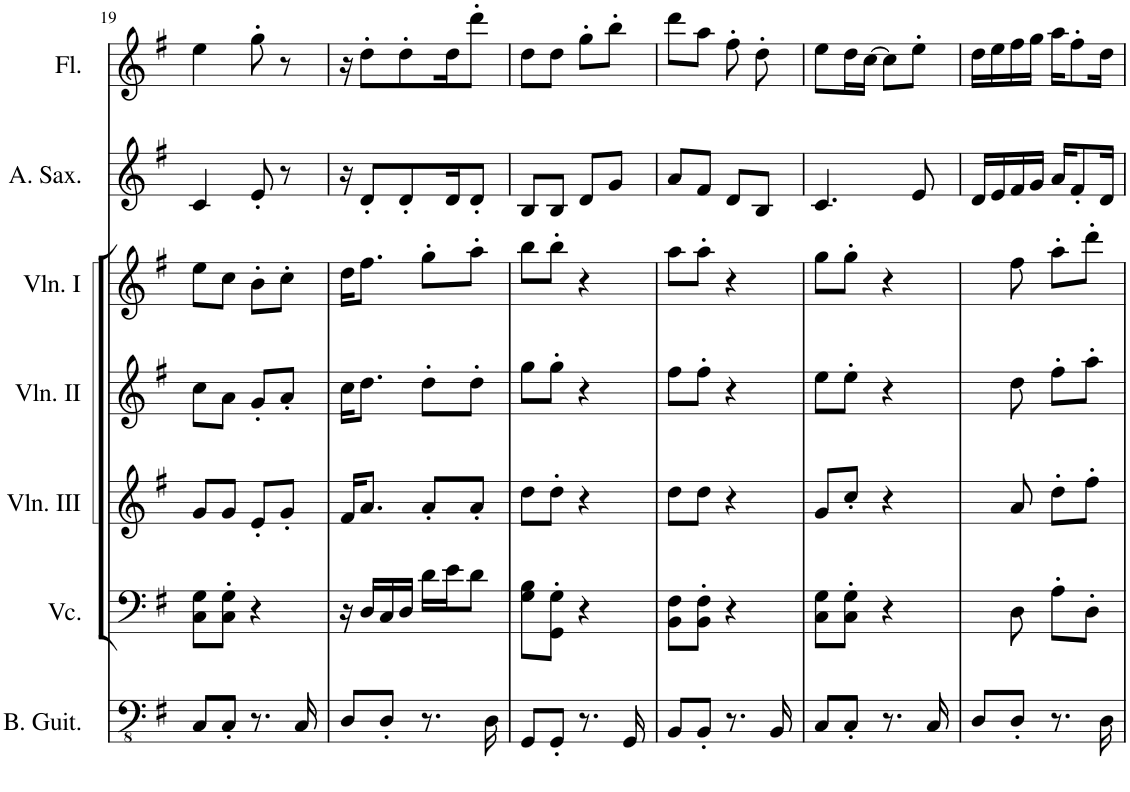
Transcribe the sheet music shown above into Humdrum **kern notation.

**kern	**kern	**kern	**kern	**kern	**kern	**kern
*part7	*part6	*part5	*part4	*part3	*part2	*part1
*staff7	*staff6	*staff5	*staff4	*staff3	*staff2	*staff1
*I"Bass Guitar	*I"Violoncello	*I"Violin III	*I"Violin II	*I"Violin I	*I"Alto Saxophone	*I"Flute
*I'B. Guit.	*I'Vc.	*I'Vln. III	*I'Vln. II	*I'Vln. I	*I'A. Sax.	*I'Fl.
!!LO:PB:g=z
*clefFv4	*clefF4	*clefG2	*clefG2	*clefG2	*clefG2	*clefG2
*	*	*	*	*	*ITrd5c9	*
*k[f#]	*k[f#]	*k[f#]	*k[f#]	*k[f#]	*k[f#]	*k[f#]
*M2/4	*M2/4	*M2/4	*M2/4	*M2/4	*M2/4	*M2/4
=19	=19	=19	=19	=19	=19	=19
8CC/L	8C\ 8G\L	8g/L	8cc\L	8ee\L	4c/	4ee\
8CC'/J	8C\' 8G\'J	8g/J	8a\J	8cc\J	.	.
8.r	4r	8e'/L	8g'/L	8b'\L	8e'/	8gg'\
.	.	8g'/J	8a'/J	8cc'\J	8r	8r
16CC/	.	.	.	.	.	.
=20	=20	=20	=20	=20	=20	=20
8DD/L	16r	16f#/KL	16cc\KL	16dd\KL	16r	16r
.	16D/LL	8.a/J	8.dd\J	8.ff#\J	8d'/L	8dd'\L
8DD'/J	16C/	.	.	.	.	.
.	16D/JJ	.	.	.	8d'/	8dd'\
8.r	16d\LL	8a'/L	8dd'\L	8gg'\L	.	.
.	16e\J	.	.	.	16d/K	16dd\K
.	8d\J	8a'/J	8dd'\J	8aa'\J	8d'/J	8ddd'\J
16DD\	.	.	.	.	.	.
=21	=21	=21	=21	=21	=21	=21
8GGG/L	8G\ 8B\L	8dd\L	8gg\L	8bb\L	8B/L	8dd\L
8GGG'/J	8GG\' 8G\'J	8dd'\J	8gg'\J	8bb'\J	8B/J	8dd\J
8.r	4r	4r	4r	4r	8d/L	8gg'\L
.	.	.	.	.	8g/J	8bb'\J
16GGG/	.	.	.	.	.	.
=22	=22	=22	=22	=22	=22	=22
8BBB/L	8BB\ 8F#\L	8dd\L	8ff#\L	8aa\L	8a/L	8ddd\L
8BBB'/J	8BB\' 8F#\'J	8dd\J	8ff#'\J	8aa'\J	8f#/J	8aa\J
8.r	4r	4r	4r	4r	8d/L	8ff#'\
.	.	.	.	.	8B/J	8dd'\
16BBB/	.	.	.	.	.	.
=23	=23	=23	=23	=23	=23	=23
8CC/L	8C\ 8G\L	8g/L	8ee\L	8gg\L	4.c/	8ee\L
8CC'/J	8C\' 8G\'J	8cc'/J	8ee'\J	8gg'\J	.	16dd\L
.	.	.	.	.	.	[>16cc\JJ
8.r	4r	4r	4r	4r	.	8cc\L]
.	.	.	.	.	8e/	8ee'\J
16CC/	.	.	.	.	.	.
=24	=24	=24	=24	=24	=24	=24
8DD/L	8ryy	8ryy	8ryy	8ryy	16d/LL	16dd\LL
.	.	.	.	.	16e/	16ee\
8DD'/J	8D\	8a/	8dd\	8ff#\	16f#/	16ff#\
.	.	.	.	.	16g/JJ	16gg\JJ
8.r	8A'\L	8dd'\L	8ff#'\L	8aa'\L	16a/KL	16aa\KL
.	.	.	.	.	8f#'/	8ff#'\
.	8D'\J	8ff#'\J	8aa'\J	8ddd'\J	.	.
16DD\	.	.	.	.	16d/Jk	16dd\Jk
=	=	=	=	=	=	=
*-	*-	*-	*-	*-	*-	*-
